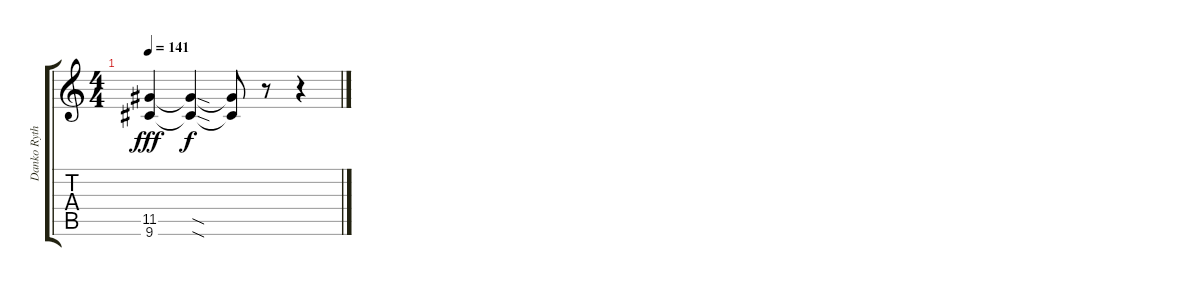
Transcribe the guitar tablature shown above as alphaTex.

\track ("Danko Rythm Guitar" "Danko Ryth") {instrument overdrivenguitar}
\staff {score tabs}
\tuning (E4 B3 G3 D3 A2 E2) {hide}
\ts (4 4)
\tempo 141
\clef g2
\ks c
(11.5 9.6).4{dy fff} (11.5{sod t} 9.6{sod t}).4{dy f} (11.5{t} 9.6{t}).8 r.8 r.4
